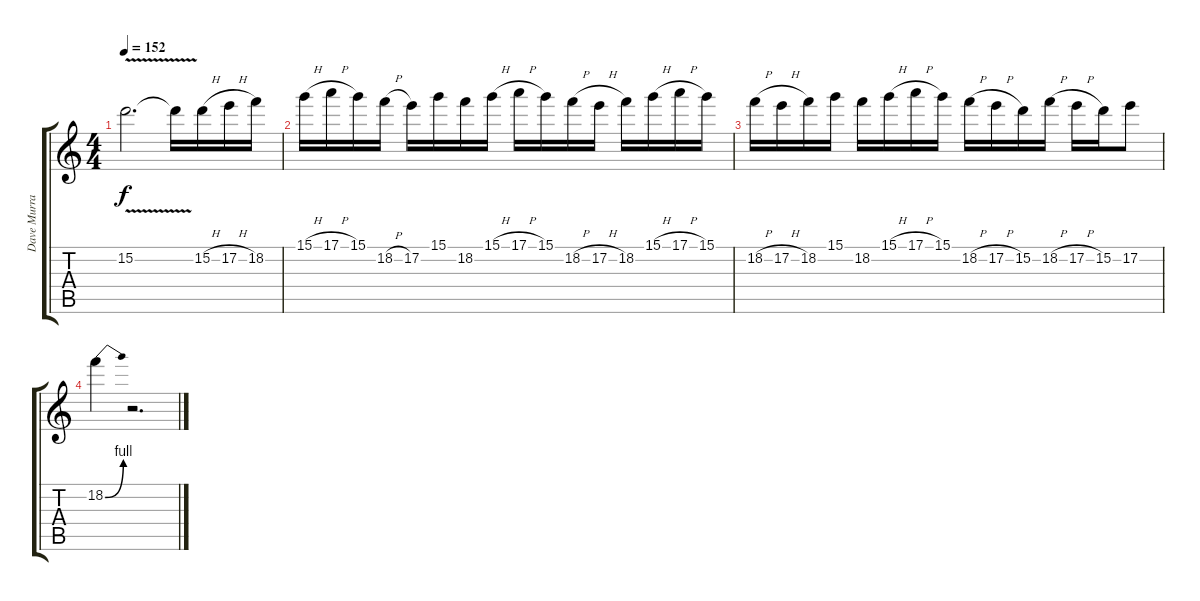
\track ("Dave Murray" "Dave Murra") {instrument distortionguitar}
\staff {score tabs}
\tuning (E4 B3 G3 D3 A2 E2) {hide}
\ts (4 4)
\tempo 152
\clef g2
\ks c
15.2{v}.2{d dy f} 15.2{t}.16 15.2{h}.16 17.2{h}.16 18.2.16 |
15.1{h}.16 17.1{h}.16 15.1.16 18.2{h}.16 17.2.16 15.1.16 18.2.16 15.1{h}.16 17.1{h}.16 15.1.16 18.2{h}.16 17.2{h}.16 18.2.16 15.1{h}.16 17.1{h}.16 15.1.16 |
18.2{h}.16 17.2{h}.16 18.2.16 15.1.16 18.2.16 15.1{h}.16 17.1{h}.16 15.1.16 18.2{h}.16 17.2{h}.16 15.2.16 18.2{h}.16 17.2{h}.16 15.2.16 17.2.8 |
18.2{be (bend 0 0 60 4)}.4 r.2{d}
